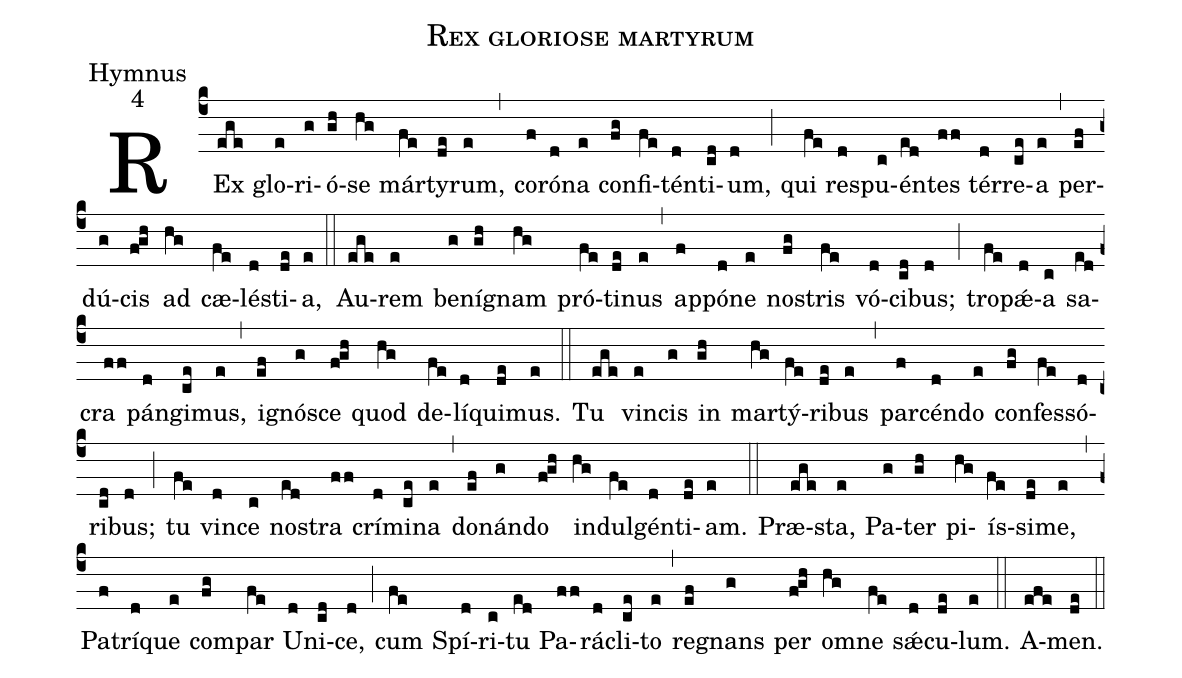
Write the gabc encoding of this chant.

name:Rex gloriose martyrum;
office-part:Hymnus;
mode:4;
%%
(c4)
REx(ege) glo(e)ri(g)ó(gh)se(hg) már(fe)ty(de)rum,(e) (,)
co(f)ró(d)na(e) con(fg)fi(fe)tén(d)ti(cd)um,(d) (;)
qui(fe) re(d)spu(c)én(ed)tes(ff) tér(d)re(ce)a(e) (,)
per(ef)dú(g)cis(f!gh) ad(hg) cæ(fe)lé(d)sti(de)a,(e) (::)

Au(ege)rem(e) be(g)ní(gh)gnam(hg) pró(fe)ti(de)nus(e) (,)
ap(f)pó(d)ne(e) no(fg)stris(fe) vó(d)ci(cd)bus;(d) (;)
tro(fe)pǽ(d)a(c) sa(ed)cra(ff) pán(d)gi(ce)mus,(e) (,)
i(ef)gnó(g)sce(f!gh) quod(hg) de(fe)lí(d)qui(de)mus.(e) (::)

Tu(ege) vin(e)cis(g) in(gh) mar(hg)tý(fe)ri(de)bus(e) (,)
par(f)cén(d)do(e) con(fg)fes(fe)só(d)ri(cd)bus;(d) (;)
tu(fe) vin(d)ce(c) no(ed)stra(ff) crí(d)mi(ce)na(e) (,)
do(ef)nán(g)do(f!gh) in(hg)dul(fe)gén(d)ti(de)am.(e) (::)

Præ(ege)sta,(e) Pa(g)ter(gh) pi(hg)ís(fe)si(de)me,(e) (,)
Pa(f)trí(d)que(e) com(fg)par(fe) U(d)ni(cd)ce,(d) (;)
cum(fe) Spí(d)ri(c)tu(ed) Pa(ff)rá(d)cli(ce)to(e) (,)
re(ef)gnans(g) per(f!gh) om(hg)ne(fe) sǽ(d)cu(de)lum.(e) (::)

A(efe)men.(de) (::)
